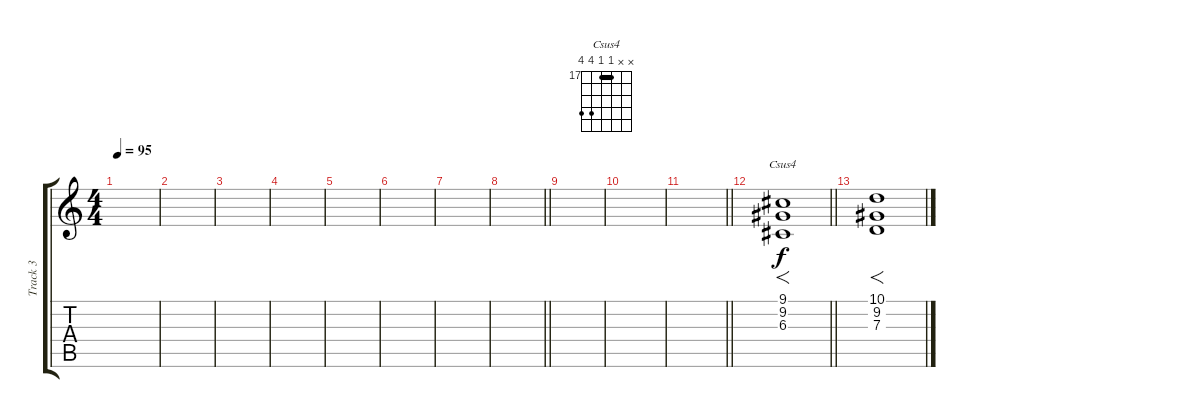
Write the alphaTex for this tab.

\track ("Track 3" "Track 3") {instrument stringensemble1}
\staff {score tabs}
\tuning (E4 B3 G3 D3 A2 E2) {hide}
\chord ("Csus4" x x 17 17 20 20) {firstfret 17 barre 17}
\ts (4 4)
\tempo 95
\clef g2
\ks c
|
|
|
|
|
|
|
\barLineRight lightlight
|
|
|
\barLineRight lightlight
|
\section ("" "")
\barLineRight lightlight
(9.1 9.2 6.3).1{f ch "Csus4"} |
\section ("" "")
(10.1 9.2 7.3).1{f}
